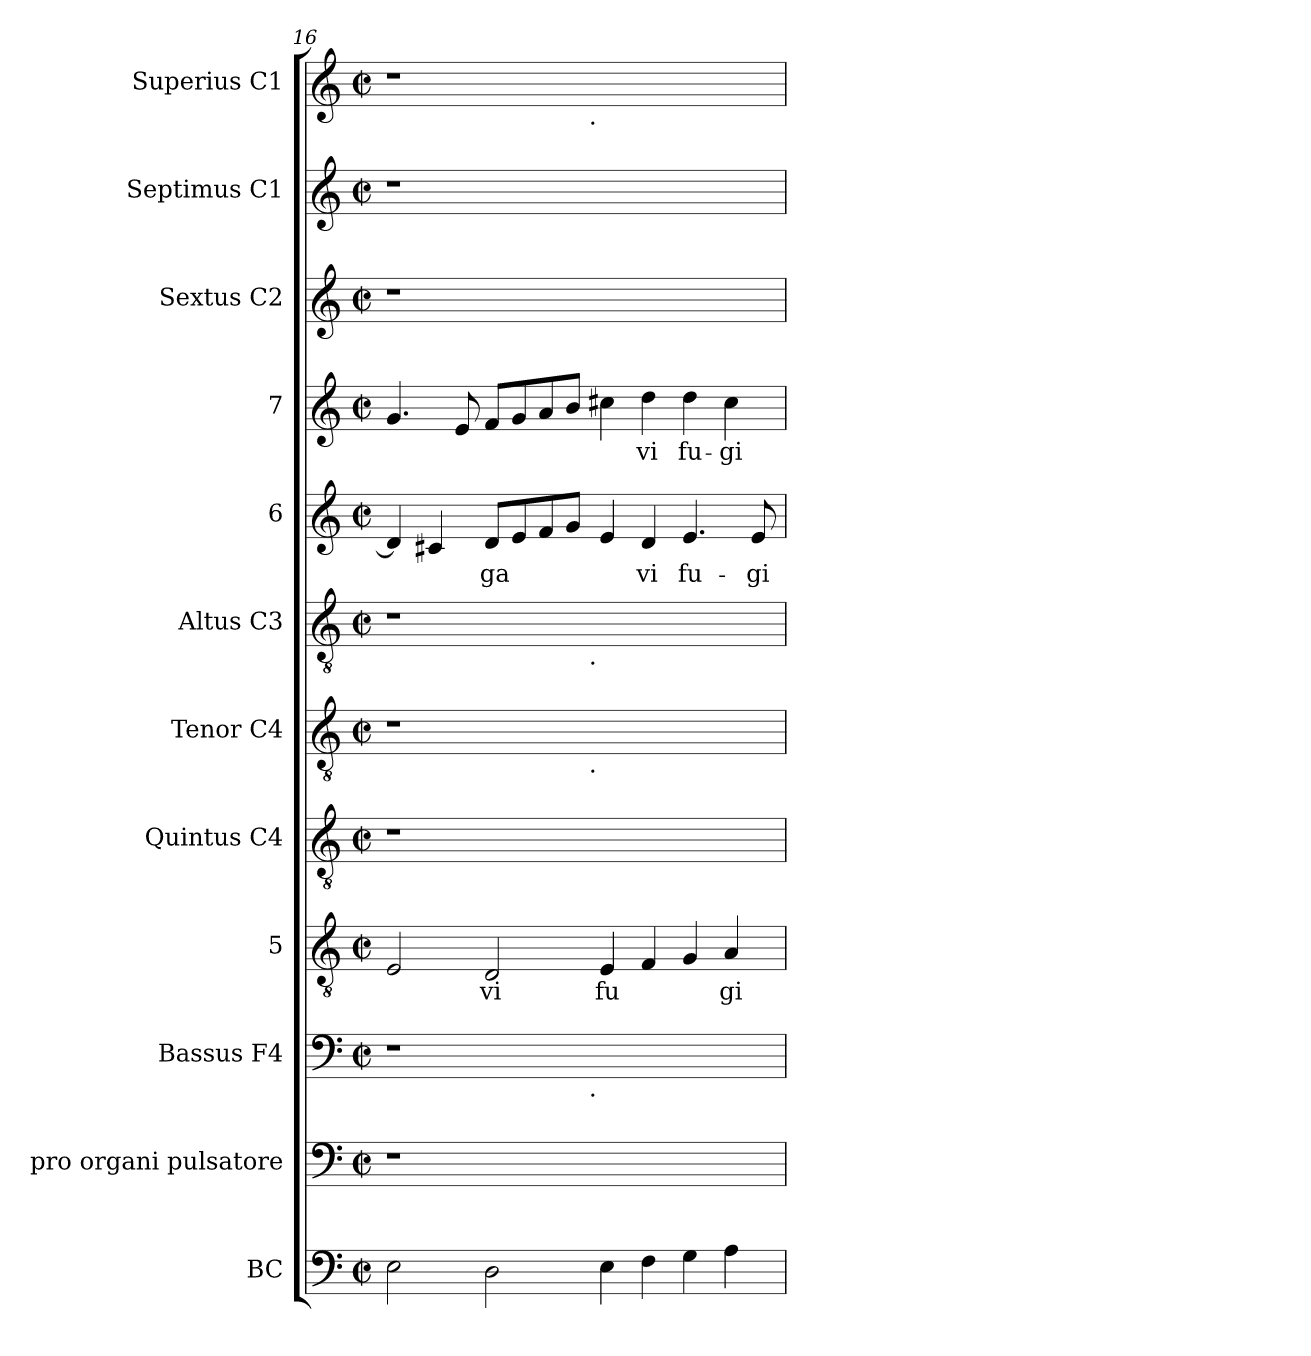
**kern	**text	**kern	**kern	**kern	**text	**kern	**kern	**kern	**kern	**text	**kern	**text	**kern	**kern	**kern
*part12	*part12	*part11	*part10	*part9	*part9	*part8	*part7	*part6	*part5	*part5	*part4	*part4	*part3	*part2	*part1
*staff12	*staff12	*staff11	*staff10	*staff9	*staff9	*staff8	*staff7	*staff6	*staff5	*staff5	*staff4	*staff4	*staff3	*staff2	*staff1
*I"BC	*	*I"pro organi  pulsatore	*I"Bassus  F4	*I"5	*	*I"Quintus  C4	*I"Tenor  C4	*I"Altus  C3	*I"6	*	*I"7	*	*I"Sextus  C2	*I"Septimus  C1	*I"Superius  C1
*I'BC	*	*	*I'B	*	*	*	*I'T	*I'A	*	*	*	*	*	*	*I'S
*clefF4	*	*clefF4	*clefF4	*clefGv2	*	*clefGv2	*clefGv2	*clefGv2	*clefG2	*	*clefG2	*	*clefG2	*clefG2	*clefG2
*k[]	*	*k[]	*k[]	*k[]	*	*k[]	*k[]	*k[]	*k[]	*	*k[]	*	*k[]	*k[]	*k[]
*C:	*	*C:	*C:	*C:	*	*C:	*C:	*C:	*C:	*	*C:	*	*C:	*C:	*C:
*M2/2	*	*M2/2	*M2/2	*M2/2	*	*M2/2	*M2/2	*M2/2	*M2/2	*	*M2/2	*	*M2/2	*M2/2	*M2/2
*met(c|)	*	*met(c|)	*met(c|)	*met(c|)	*	*met(c|)	*met(c|)	*met(c|)	*met(c|)	*	*met(c|)	*	*met(c|)	*met(c|)	*met(c|)
=16	=16	=16	=16	=16	=16	=16	=16	=16	=16	=16	=16	=16	=16	=16	=16
!	!LO:LY:a:cj	!	!	!	!LO:LY:b:cj	!	!	!	!	!LO:LY:b:cj	!	!LO:LY:b:cj	!	!	!
*	*	*	*^	*	*	*	*^	*^	*	*	*	*	*	*	*^
2E\	.	1r	1r	2ryy	2E/	--	1r	1r	2ryy	1r	2ryy	4d/]	--	4.g/	--	1r	1r	1r	2ryy
!	!	!	!	!	!	!	!	!	!	!	!	!	!LO:LY:b:cj	!	!	!	!	!	!
.	.	.	.	.	.	.	.	.	.	.	.	4c#X/	--	.	.	.	.	.	.
!	!	!	!	!	!	!	!	!	!	!	!	!	!	!	!LO:LY:b:cj	!	!	!	!
.	.	.	.	.	.	.	.	.	.	.	.	.	.	8e/	--	.	.	.	.
!	!LO:LY:a:cj	!	!	!	!	!LO:LY:b:cj	!	!	!	!	!	!	!LO:LY:b:cj	!	!LO:LY:b:cj	!	!	!	!
2D\	.	.	.	4...ryy	2D/	-vi	.	.	4...ryy	.	4...ryy	8d/L	-ga-	8f/L	--	.	.	.	4...ryy
!	!	!	!	!	!	!	!	!	!	!	!	!	!LO:LY:b:cj	!	!LO:LY:b:cj	!	!	!	!
.	.	.	.	.	.	.	.	.	.	.	.	8e/	--	8g/	--	.	.	.	.
!	!	!	!	!	!	!	!	!	!	!	!	!	!LO:LY:b:cj	!	!LO:LY:b:cj	!	!	!	!
.	.	.	.	.	.	.	.	.	.	.	.	8f/	--	8a/	--	.	.	.	.
!	!	!	!	!	!	!	!	!	!	!	!	!	!LO:LY:b:cj	!	!LO:LY:b:cj	!	!	!	!
.	.	.	.	.	.	.	.	.	.	.	.	8g/J	--	8b/J	--	.	.	.	.
!	!	!	!	!	!	!	!	!	!	!	!	!	!	!	!	!	!	!	!LO:TX:b:t=.
!	!	!	!	!	!	!	!	!	!	!	!LO:TX:b:t=.	!	!	!	!	!	!	!	!
!	!	!	!	!	!	!	!	!	!LO:TX:b:t=.	!	!	!	!	!	!	!	!	!	!
!	!	!	!	!LO:TX:b:t=.	!	!	!	!	!	!	!	!	!	!	!	!	!	!	!
.	.	.	.	1ryy	.	.	.	.	1ryy	.	1ryy	.	.	.	.	.	.	.	1ryy
!	!LO:LY:a:cj	!	!	!	!	!LO:LY:b:cj	!	!	!	!	!	!	!LO:LY:b:cj	!	!LO:LY:b:cj	!	!	!	!
4E\	.	1ryy	1ryy	.	4E/	fu-	1ryy	1ryy	.	1ryy	.	4e/	--	4cc#X\	--	1ryy	1ryy	1ryy	.
!	!LO:LY:a:cj	!	!	!	!	!LO:LY:b:cj	!	!	!	!	!	!	!LO:LY:b:cj	!	!LO:LY:b:cj	!	!	!	!
4F\	.	.	.	.	4F/	--	.	.	.	.	.	4d/	-vi	4dd\	-vi	.	.	.	.
!	!LO:LY:a:cj	!	!	!	!	!LO:LY:b:cj	!	!	!	!	!	!	!LO:LY:b:cj	!	!LO:LY:b:cj	!	!	!	!
4G\	.	.	.	.	4G/	--	.	.	.	.	.	4.e/	fu-	4dd\	fu-	.	.	.	.
!	!LO:LY:a:cj	!	!	!	!	!LO:LY:b:cj	!	!	!	!	!	!	!	!	!LO:LY:b:cj	!	!	!	!
4A\	.	.	.	.	4A/	-gi-	.	.	.	.	.	.	.	4cc#\	-gi-	.	.	.	.
!	!	!	!	!	!	!	!	!	!	!	!	!	!LO:LY:b:cj	!	!	!	!	!	!
.	.	.	.	.	.	.	.	.	.	.	.	8e/	-gi-	.	.	.	.	.	.
.	.	.	.	32ryy	.	.	.	.	32ryy	.	32ryy	.	.	.	.	.	.	.	32ryy
*	*	*	*	*	*	*	*	*v	*v	*	*	*	*	*	*	*	*	*v	*v
*	*	*	*v	*v	*	*	*	*	*v	*v	*	*	*	*	*	*	*
=	=	=	=	=	=	=	=	=	=	=	=	=	=	=	=
*-	*-	*-	*-	*-	*-	*-	*-	*-	*-	*-	*-	*-	*-	*-	*-
